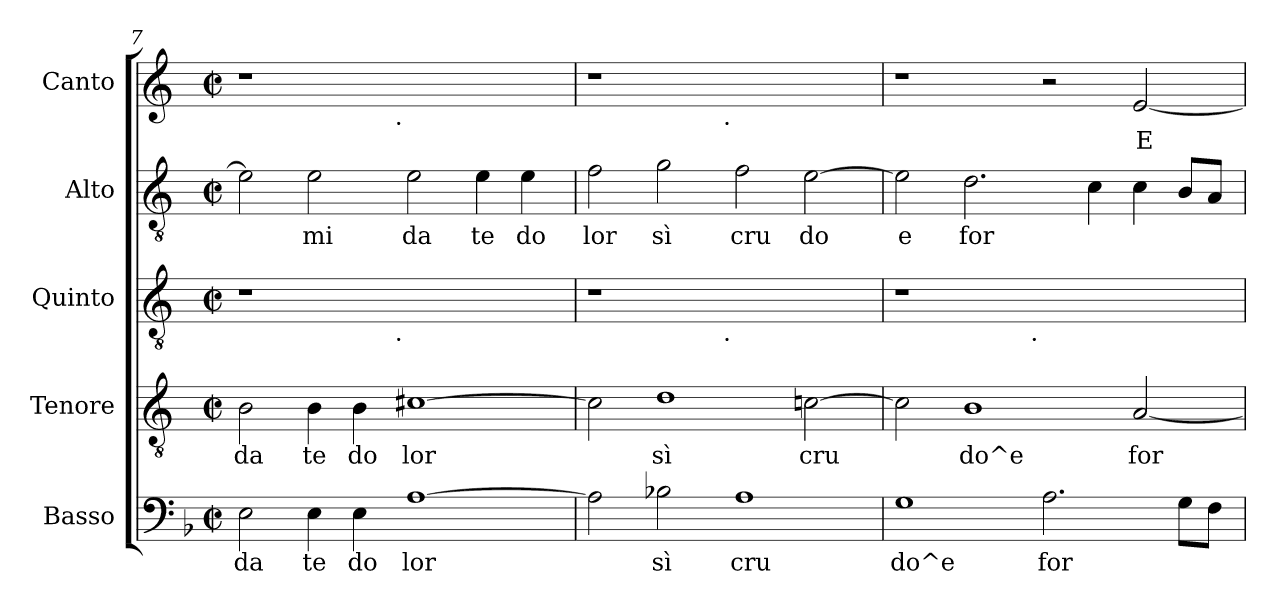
**kern	**text	**kern	**text	**kern	**kern	**text	**kern	**text
*part5	*part5	*part4	*part4	*part3	*part2	*part2	*part1	*part1
*staff5	*staff5	*staff4	*staff4	*staff3	*staff2	*staff2	*staff1	*staff1
*I"Basso	*	*I"Tenore	*	*I"Quinto	*I"Alto	*	*I"Canto	*
*clefF4	*	*clefGv2	*	*clefGv2	*clefGv2	*	*clefG2	*
*	*	*ITrd-3c-5	*	*ITrd-3c-5	*ITrd-3c-5	*	*ITrd-3c-5	*
*k[b-]	*	*k[b-]	*	*k[b-]	*k[b-]	*	*k[b-]	*
*F:	*	*F:	*	*F:	*F:	*	*F:	*
*M2/2	*	*M2/2	*	*M2/2	*M2/2	*	*M2/2	*
*met(c|)	*	*met(c|)	*	*met(c|)	*met(c|)	*	*met(c|)	*
=7	=7	=7	=7	=7	=7	=7	=7	=7
!	!LO:LY:b:cj	!	!LO:LY:b:cj	!	!	!LO:LY:b:cj	!	!
*	*	*	*	*^	*	*	*^	*
2E\	da	2e\	da	1r	2ryy	2a\]	.	1r	2ryy	.
!	!LO:LY:b:cj	!	!LO:LY:b:cj	!	!	!	!LO:LY:b:cj	!	!	!
4E\	te	4e\	te	.	4...ryy	2a\	mi	.	4...ryy	.
!	!LO:LY:b:cj	!	!LO:LY:b:cj	!	!	!	!	!	!	!
4E\	do	4e\	do	.	.	.	.	.	.	.
!	!	!	!	!	!	!	!	!	!LO:TX:b:t=.	!
!	!	!	!	!	!LO:TX:b:t=.	!	!	!	!	!
.	.	.	.	.	1ryy	.	.	.	1ryy	.
!	!LO:LY:b:cj	!	!LO:LY:b:cj	!	!	!	!LO:LY:b:cj	!	!	!
[>1A	lor	[>1f#X	lor	1ryy	.	2a\	da	1ryy	.	.
!	!	!	!	!	!	!	!LO:LY:b:cj	!	!	!
.	.	.	.	.	.	4a\	te	.	.	.
!	!	!	!	!	!	!	!LO:LY:b:cj	!	!	!
.	.	.	.	.	.	4a\	do	.	.	.
.	.	.	.	.	32ryy	.	.	.	32ryy	.
=8	=8	=8	=8	=8	=8	=8	=8	=8	=8	=8
!	!LO:LY:b:cj	!	!LO:LY:b:cj	!	!	!	!LO:LY:b:cj	!	!	!
2A\]	.	2f#\]	.	1r	2ryy	2b-\	lor	1r	2ryy	.
!	!LO:LY:b:cj	!	!LO:LY:b:cj	!	!	!	!LO:LY:b:cj	!	!	!
2B-X\	sì	1g	sì	.	4...ryy	2cc\	sì	.	4...ryy	.
!	!	!	!	!	!	!	!	!	!LO:TX:b:t=.	!
!	!	!	!	!	!LO:TX:b:t=.	!	!	!	!	!
.	.	.	.	.	1ryy	.	.	.	1ryy	.
!	!LO:LY:b:cj	!	!	!	!	!	!LO:LY:b:cj	!	!	!
1A	cru	.	.	1ryy	.	2b-\	cru	1ryy	.	.
!	!	!	!LO:LY:b:cj	!	!	!	!LO:LY:b:cj	!	!	!
.	.	[>2f\	cru	.	.	[>2a\	do	.	.	.
.	.	.	.	.	32ryy	.	.	.	32ryy	.
=9	=9	=9	=9	=9	=9	=9	=9	=9	=9	=9
!	!LO:LY:b:cj	!	!LO:LY:b:cj	!	!	!	!LO:LY:b:cj	!	!	!
*	*	*	*	*	*	*	*	*v	*v	*
1G	do^e	2f\]	.	1r	2ryy	2a\]	e	1r	.
!	!	!	!LO:LY:b:cj	!	!	!	!LO:LY:b:cj	!	!
.	.	1e	do^e	.	4...ryy	2.g\	for	.	.
!	!	!	!	!	!LO:TX:b:t=.	!	!	!	!
.	.	.	.	.	1ryy	.	.	.	.
!	!LO:LY:b:cj	!	!	!	!	!	!	!	!
2.A\	for	.	.	1ryy	.	.	.	2r	.
!	!	!	!	!	!	!	!LO:LY:b:cj	!	!
.	.	.	.	.	.	4f\	.	.	.
!	!	!	!LO:LY:b:cj	!	!	!	!LO:LY:b:cj	!	!LO:LY:b:cj
.	.	[<2d/	for	.	.	4f\	.	[<2a/	E
!	!LO:LY:b:cj	!	!	!	!	!	!LO:LY:b:cj	!	!
8G\L	.	.	.	.	.	8e/L	.	.	.
!	!LO:LY:b:cj	!	!	!	!	!	!LO:LY:b:cj	!	!
8F\J	.	.	.	.	.	8d/J	.	.	.
.	.	.	.	.	32ryy	.	.	.	.
*	*	*	*	*v	*v	*	*	*	*
=	=	=	=	=	=	=	=	=
*-	*-	*-	*-	*-	*-	*-	*-	*-
